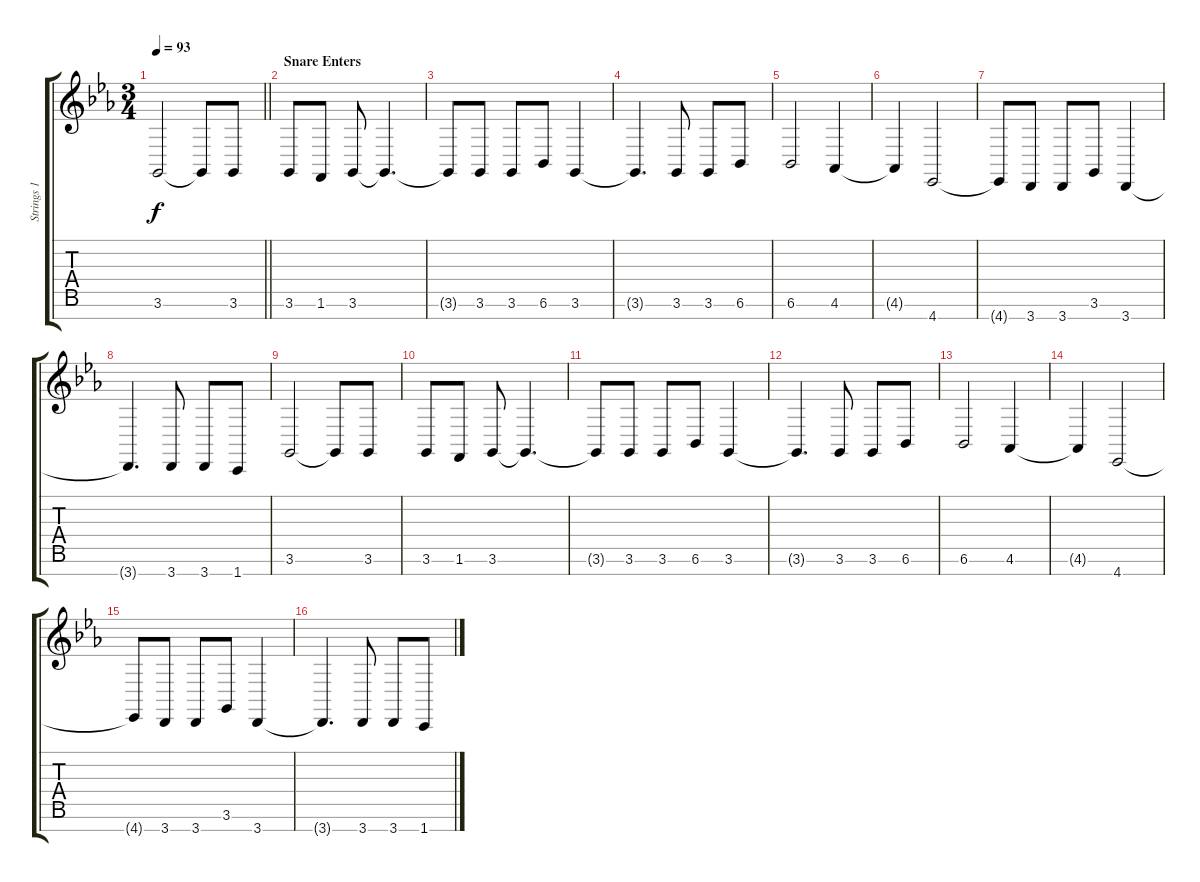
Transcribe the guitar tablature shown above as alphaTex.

\track ("Strings 1" "Strings 1") {instrument synthstrings1}
\staff {score tabs}
\tuning (E4 B3 G3 D3 A2 E2 B1) {hide}
\ts (3 4)
\tempo 93
\clef g2
\barLineRight lightlight
\ks cminor
3.6.2{dy f} 3.6{t}.8 3.6.8 |
\section ("" "Snare Enters")
3.6.8 1.6.8 3.6.8 3.6{t}.4{d} |
3.6{t}.8 3.6.8 3.6.8 6.6.8 3.6.4 |
3.6{t}.4{d} 3.6.8 3.6.8 6.6.8 |
6.6.2 4.6.4 |
4.6{t}.4 4.7.2 |
4.7{t}.8 3.7.8 3.7.8 3.6.8 3.7.4 |
3.7{t}.4{d} 3.7.8 3.7.8 1.7.8 |
3.6.2 3.6{t}.8 3.6.8 |
3.6.8 1.6.8 3.6.8 3.6{t}.4{d} |
3.6{t}.8 3.6.8 3.6.8 6.6.8 3.6.4 |
3.6{t}.4{d} 3.6.8 3.6.8 6.6.8 |
6.6.2 4.6.4 |
4.6{t}.4 4.7.2 |
4.7{t}.8 3.7.8 3.7.8 3.6.8 3.7.4 |
3.7{t}.4{d} 3.7.8 3.7.8 1.7.8
